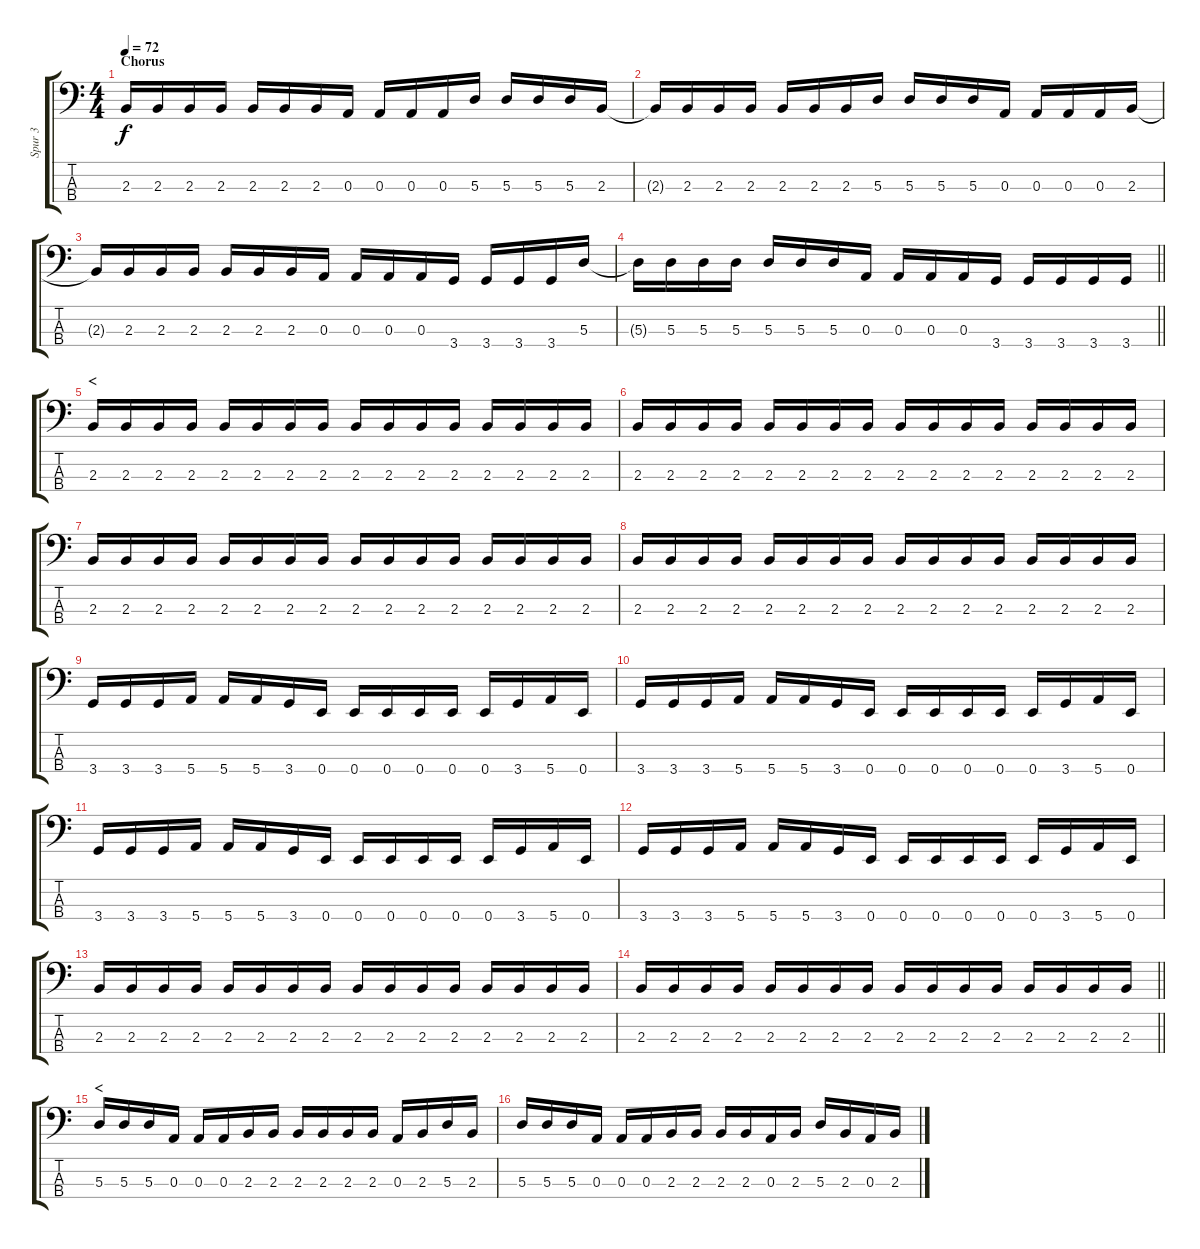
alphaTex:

\track ("Spur 3" "Spur 3") {instrument electricbassfinger}
\staff {score tabs}
\tuning (G2 D2 A1 E1) {hide}
\ts (4 4)
\section ("" "Chorus")
\tempo 72
\clef f4
\ks c
2.3.16{dy f} 2.3.16 2.3.16 2.3.16 2.3.16 2.3.16 2.3.16 0.3.16 0.3.16 0.3.16 0.3.16 5.3.16 5.3.16 5.3.16 5.3.16 2.3.16 |
2.3{t}.16 2.3.16 2.3.16 2.3.16 2.3.16 2.3.16 2.3.16 5.3.16 5.3.16 5.3.16 5.3.16 0.3.16 0.3.16 0.3.16 0.3.16 2.3.16 |
2.3{t}.16 2.3.16 2.3.16 2.3.16 2.3.16 2.3.16 2.3.16 0.3.16 0.3.16 0.3.16 0.3.16 3.4.16 3.4.16 3.4.16 3.4.16 5.3.16 |
\barLineRight lightlight
5.3{t}.16 5.3.16 5.3.16 5.3.16 5.3.16 5.3.16 5.3.16 0.3.16 0.3.16 0.3.16 0.3.16 3.4.16 3.4.16 3.4.16 3.4.16 3.4.16 |
\section ("" "<")
2.3.16 2.3.16 2.3.16 2.3.16 2.3.16 2.3.16 2.3.16 2.3.16 2.3.16 2.3.16 2.3.16 2.3.16 2.3.16 2.3.16 2.3.16 2.3.16 |
2.3.16 2.3.16 2.3.16 2.3.16 2.3.16 2.3.16 2.3.16 2.3.16 2.3.16 2.3.16 2.3.16 2.3.16 2.3.16 2.3.16 2.3.16 2.3.16 |
2.3.16 2.3.16 2.3.16 2.3.16 2.3.16 2.3.16 2.3.16 2.3.16 2.3.16 2.3.16 2.3.16 2.3.16 2.3.16 2.3.16 2.3.16 2.3.16 |
2.3.16 2.3.16 2.3.16 2.3.16 2.3.16 2.3.16 2.3.16 2.3.16 2.3.16 2.3.16 2.3.16 2.3.16 2.3.16 2.3.16 2.3.16 2.3.16 |
3.4.16 3.4.16 3.4.16 5.4.16 5.4.16 5.4.16 3.4.16 0.4.16 0.4.16 0.4.16 0.4.16 0.4.16 0.4.16 3.4.16 5.4.16 0.4.16 |
3.4.16 3.4.16 3.4.16 5.4.16 5.4.16 5.4.16 3.4.16 0.4.16 0.4.16 0.4.16 0.4.16 0.4.16 0.4.16 3.4.16 5.4.16 0.4.16 |
3.4.16 3.4.16 3.4.16 5.4.16 5.4.16 5.4.16 3.4.16 0.4.16 0.4.16 0.4.16 0.4.16 0.4.16 0.4.16 3.4.16 5.4.16 0.4.16 |
3.4.16 3.4.16 3.4.16 5.4.16 5.4.16 5.4.16 3.4.16 0.4.16 0.4.16 0.4.16 0.4.16 0.4.16 0.4.16 3.4.16 5.4.16 0.4.16 |
2.3.16 2.3.16 2.3.16 2.3.16 2.3.16 2.3.16 2.3.16 2.3.16 2.3.16 2.3.16 2.3.16 2.3.16 2.3.16 2.3.16 2.3.16 2.3.16 |
\barLineRight lightlight
2.3.16 2.3.16 2.3.16 2.3.16 2.3.16 2.3.16 2.3.16 2.3.16 2.3.16 2.3.16 2.3.16 2.3.16 2.3.16 2.3.16 2.3.16 2.3.16 |
\section ("" "<")
5.3.16 5.3.16 5.3.16 0.3.16 0.3.16 0.3.16 2.3.16 2.3.16 2.3.16 2.3.16 2.3.16 2.3.16 0.3.16 2.3.16 5.3.16 2.3.16 |
5.3.16 5.3.16 5.3.16 0.3.16 0.3.16 0.3.16 2.3.16 2.3.16 2.3.16 2.3.16 0.3.16 2.3.16 5.3.16 2.3.16 0.3.16 2.3.16
